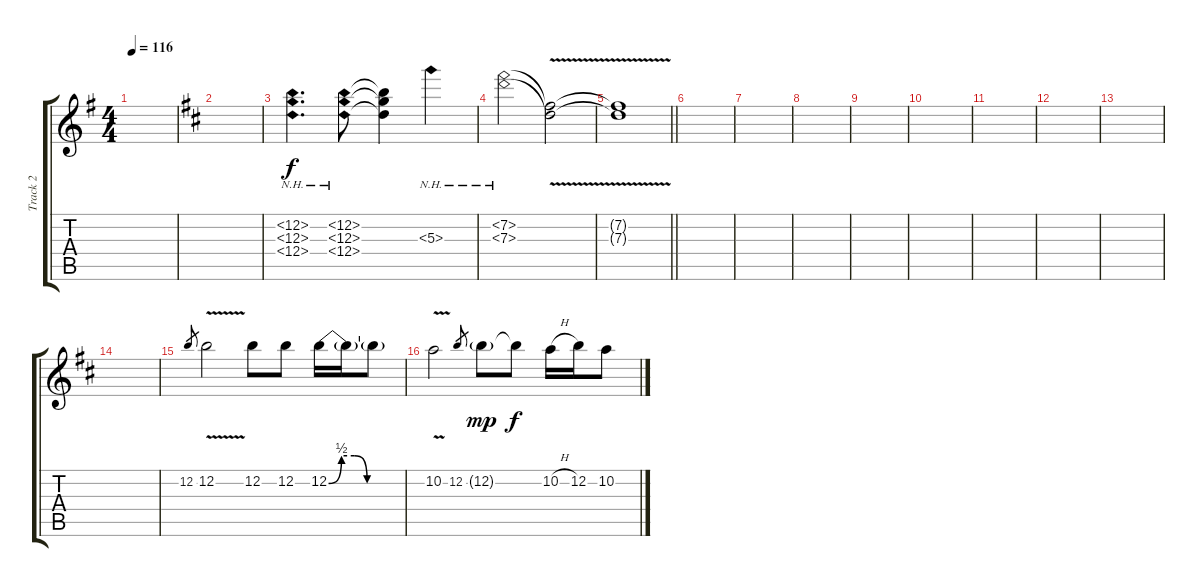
\track ("Track 2" "Track 2") {instrument distortionguitar}
\staff {score tabs}
\tuning (E4 B3 G3 D3 A2 E2) {hide}
\ts (4 4)
\tempo 116
\clef g2
\ks g
|
\ks d
|
(12.2{nh} 12.3{nh} 12.4{nh}).4{d} (12.2{nh} 12.3{nh} 12.4{nh}).8 (12.2{t} 12.3{t} 12.4{t}).4 5.3{nh}.4 |
(7.2{nh} 7.3{nh}).2 (7.2{v t} 7.3{v t}).2 |
\barLineRight lightlight
(7.2{t} 7.3{t}).1 |
|
|
|
|
|
|
|
|
|
12.2.8{gr} 12.2{v}.2 12.2.8 12.2.8 12.2{be (custom 0 0 10 2 20 2 30 0 60 0)}.16 12.2{t}.16 12.2{t}.8 |
10.2{v}.2 12.2.8{gr} 12.2{g}.8{dy mp} 12.2{t}.8{dy f} 10.2{h}.16 12.2.16 10.2.8
